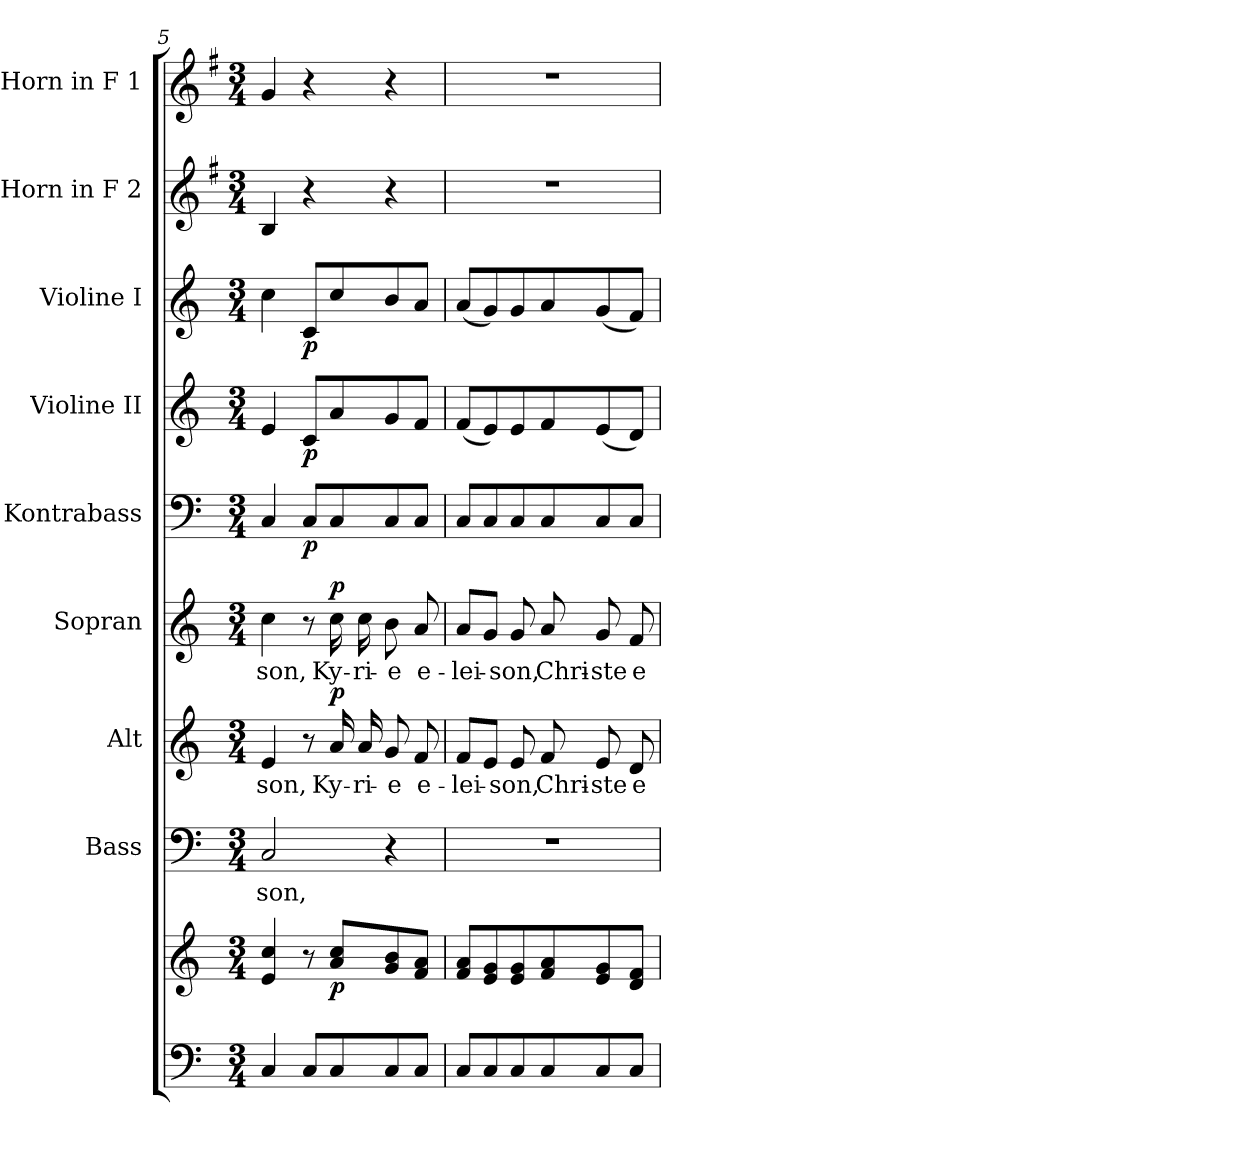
**kern	**kern	**dynam	**kern	**text	**kern	**text	**dynam	**kern	**text	**dynam	**kern	**dynam	**kern	**dynam	**kern	**dynam	**kern	**kern
*part9	*part9	*part9	*part8	*part8	*part7	*part7	*part7	*part6	*part6	*part6	*part5	*part5	*part4	*part4	*part3	*part3	*part2	*part1
*staff10	*staff9	*staff9/10	*staff8	*staff8	*staff7	*staff7	*staff7	*staff6	*staff6	*staff6	*staff5	*staff5	*staff4	*staff4	*staff3	*staff3	*staff2	*staff1
*	*	*	*I"Bass	*	*I"Alt	*	*	*I"Sopran	*	*	*I"Kontrabass	*	*I"Violine II	*	*I"Violine I	*	*I"Horn in F 2	*I"Horn in F 1
*	*	*	*I'B.	*	*I'A.	*	*	*I'S.	*	*	*I'Kb.	*	*I'Vl. II	*	*I'Vl. I	*	*I'Hrn. 2	*I'Hrn. 1
!!LO:PB:g=z
*clefF4	*clefG2	*	*clefF4	*	*clefG2	*	*	*clefG2	*	*	*clefF4	*	*clefG2	*	*clefG2	*	*clefG2	*clefG2
*	*	*	*	*	*	*	*	*	*	*	*ITrd7c12	*	*	*	*	*	*ITrd4c7	*ITrd4c7
*k[]	*k[]	*	*k[]	*	*k[]	*	*	*k[]	*	*	*k[]	*	*k[]	*	*k[]	*	*k[]	*k[]
*C:	*C:	*	*C:	*	*C:	*	*	*C:	*	*	*C:	*	*C:	*	*C:	*	*C:	*C:
*M3/4	*M3/4	*	*M3/4	*	*M3/4	*	*	*M3/4	*	*	*M3/4	*	*M3/4	*	*M3/4	*	*M3/4	*M3/4
=5	=5	=5	=5	=5	=5	=5	=5	=5	=5	=5	=5	=5	=5	=5	=5	=5	=5	=5
!	!	!	!	!LO:LY:b	!	!LO:LY:b	!	!	!LO:LY:b	!	!	!	!	!	!	!	!	!
4C/	4e/ 4cc/	.	2C/	-son,	4e/	-son,	.	4cc\	-son,	.	4CC/	.	4e/	.	4cc\	.	4E/	4c/
!	!	!	!	!	!	!	!	!	!	!	!	!LO:DY:b	!	!LO:DY:b	!	!LO:DY:b	!	!
8C/L	8r	.	.	.	8r	.	.	8r	.	.	8CC/L	p	8c/L	p	8c/L	p	4r	4r
!	!	!LO:DY:b	!	!	!	!LO:LY:b	!LO:DY:a	!	!LO:LY:b	!LO:DY:a	!	!	!	!	!	!	!	!
8C/	8a/ 8cc/L	p	.	.	16a/	Ky-	p	16cc\	Ky-	p	8CC/	.	8a/	.	8cc/	.	.	.
!	!	!	!	!	!	!LO:LY:b	!	!	!LO:LY:b	!	!	!	!	!	!	!	!	!
.	.	.	.	.	16a/	-ri-	.	16cc\	-ri-	.	.	.	.	.	.	.	.	.
!	!	!	!	!	!	!LO:LY:b	!	!	!LO:LY:b	!	!	!	!	!	!	!	!	!
8C/	8g/ 8b/	.	4r	.	8g/	-e	.	8b\	-e	.	8CC/	.	8g/	.	8b/	.	4r	4r
!	!	!	!	!	!	!LO:LY:b	!	!	!LO:LY:b	!	!	!	!	!	!	!	!	!
8C/J	8f/ 8a/J	.	.	.	8f/	e-	.	8a/	e-	.	8CC/J	.	8f/J	.	8a/J	.	.	.
=6	=6	=6	=6	=6	=6	=6	=6	=6	=6	=6	=6	=6	=6	=6	=6	=6	=6	=6
!	!	!	!	!	!	!LO:LY:b	!	!	!LO:LY:b	!	!	!	!	!	!	!	!	!
8C/L	8f/ 8a/L	.	2.r	.	8f/L	-lei-	.	8a/L	-lei-	.	8CC/L	.	(<8f/L	.	(<8a/L	.	2.r	2.r
8C/	8e/ 8g/	.	.	.	8e/J	.	.	8g/J	.	.	8CC/	.	8e/)	.	8g/)	.	.	.
!	!	!	!	!	!	!LO:LY:b	!	!	!LO:LY:b	!	!	!	!	!	!	!	!	!
8C/	8e/ 8g/	.	.	.	8e/	-son,	.	8g/	-son,	.	8CC/	.	8e/	.	8g/	.	.	.
!	!	!	!	!	!	!LO:LY:b	!	!	!LO:LY:b	!	!	!	!	!	!	!	!	!
8C/	8f/ 8a/	.	.	.	8f/	Chri-	.	8a/	Chri-	.	8CC/	.	8f/	.	8a/	.	.	.
!	!	!	!	!	!	!LO:LY:b	!	!	!LO:LY:b	!	!	!	!	!	!	!	!	!
8C/	8e/ 8g/	.	.	.	8e/	-ste	.	8g/	-ste	.	8CC/	.	(<8e/	.	(<8g/	.	.	.
!	!	!	!	!	!	!LO:LY:b	!	!	!LO:LY:b	!	!	!	!	!	!	!	!	!
8C/J	8d/ 8f/J	.	.	.	8d/	e-	.	8f/	e-	.	8CC/J	.	8d/J)	.	8f/J)	.	.	.
=	=	=	=	=	=	=	=	=	=	=	=	=	=	=	=	=	=	=
*-	*-	*-	*-	*-	*-	*-	*-	*-	*-	*-	*-	*-	*-	*-	*-	*-	*-	*-
